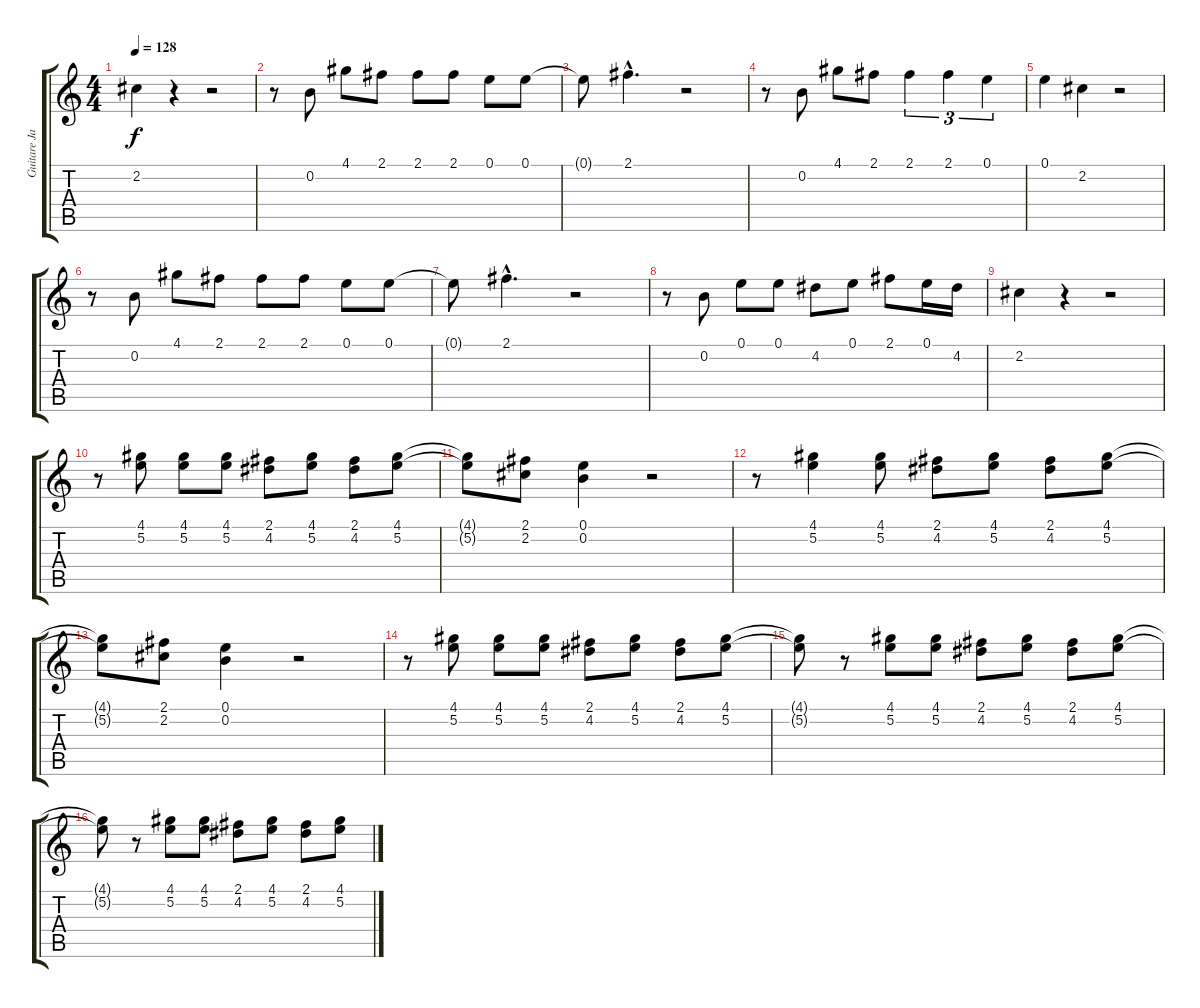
\track ("Guitare Jazz" "Guitare Ja") {instrument electricguitarjazz}
\staff {score tabs}
\tuning (E4 B3 G3 D3 A2 E2) {hide}
\ts (4 4)
\tempo 128
\clef g2
\ks c
2.2.4{dy f} r.4 r.2 |
r.8 0.2.8 4.1.8 2.1.8 2.1.8 2.1.8 0.1.8 0.1.8 |
0.1{t}.8 2.1{hac}.4{d} r.2 |
r.8 0.2.8 4.1.8 2.1.8 2.1.4{tu (3 2)} 2.1.4{tu (3 2)} 0.1.4{tu (3 2)} |
0.1.4 2.2.4 r.2 |
r.8 0.2.8 4.1.8 2.1.8 2.1.8 2.1.8 0.1.8 0.1.8 |
0.1{t}.8 2.1{hac}.4{d} r.2 |
r.8 0.2.8 0.1.8 0.1.8 4.2.8 0.1.8 2.1.8 0.1.16 4.2.16 |
2.2.4 r.4 r.2 |
r.8 (4.1 5.2).8 (4.1 5.2).8 (4.1 5.2).8 (2.1 4.2).8 (4.1 5.2).8 (2.1 4.2).8 (4.1 5.2).8 |
(4.1{t} 5.2{t}).8 (2.1 2.2).8 (0.1 0.2).4 r.2 |
r.8 (4.1 5.2).4 (4.1 5.2).8 (2.1 4.2).8 (4.1 5.2).8 (2.1 4.2).8 (4.1 5.2).8 |
(4.1{t} 5.2{t}).8 (2.1 2.2).8 (0.1 0.2).4 r.2 |
r.8 (4.1 5.2).8 (4.1 5.2).8 (4.1 5.2).8 (2.1 4.2).8 (4.1 5.2).8 (2.1 4.2).8 (4.1 5.2).8 |
(4.1{t} 5.2{t}).8 r.8 (4.1 5.2).8 (4.1 5.2).8 (2.1 4.2).8 (4.1 5.2).8 (2.1 4.2).8 (4.1 5.2).8 |
(4.1{t} 5.2{t}).8 r.8 (4.1 5.2).8 (4.1 5.2).8 (2.1 4.2).8 (4.1 5.2).8 (2.1 4.2).8 (4.1 5.2).8
